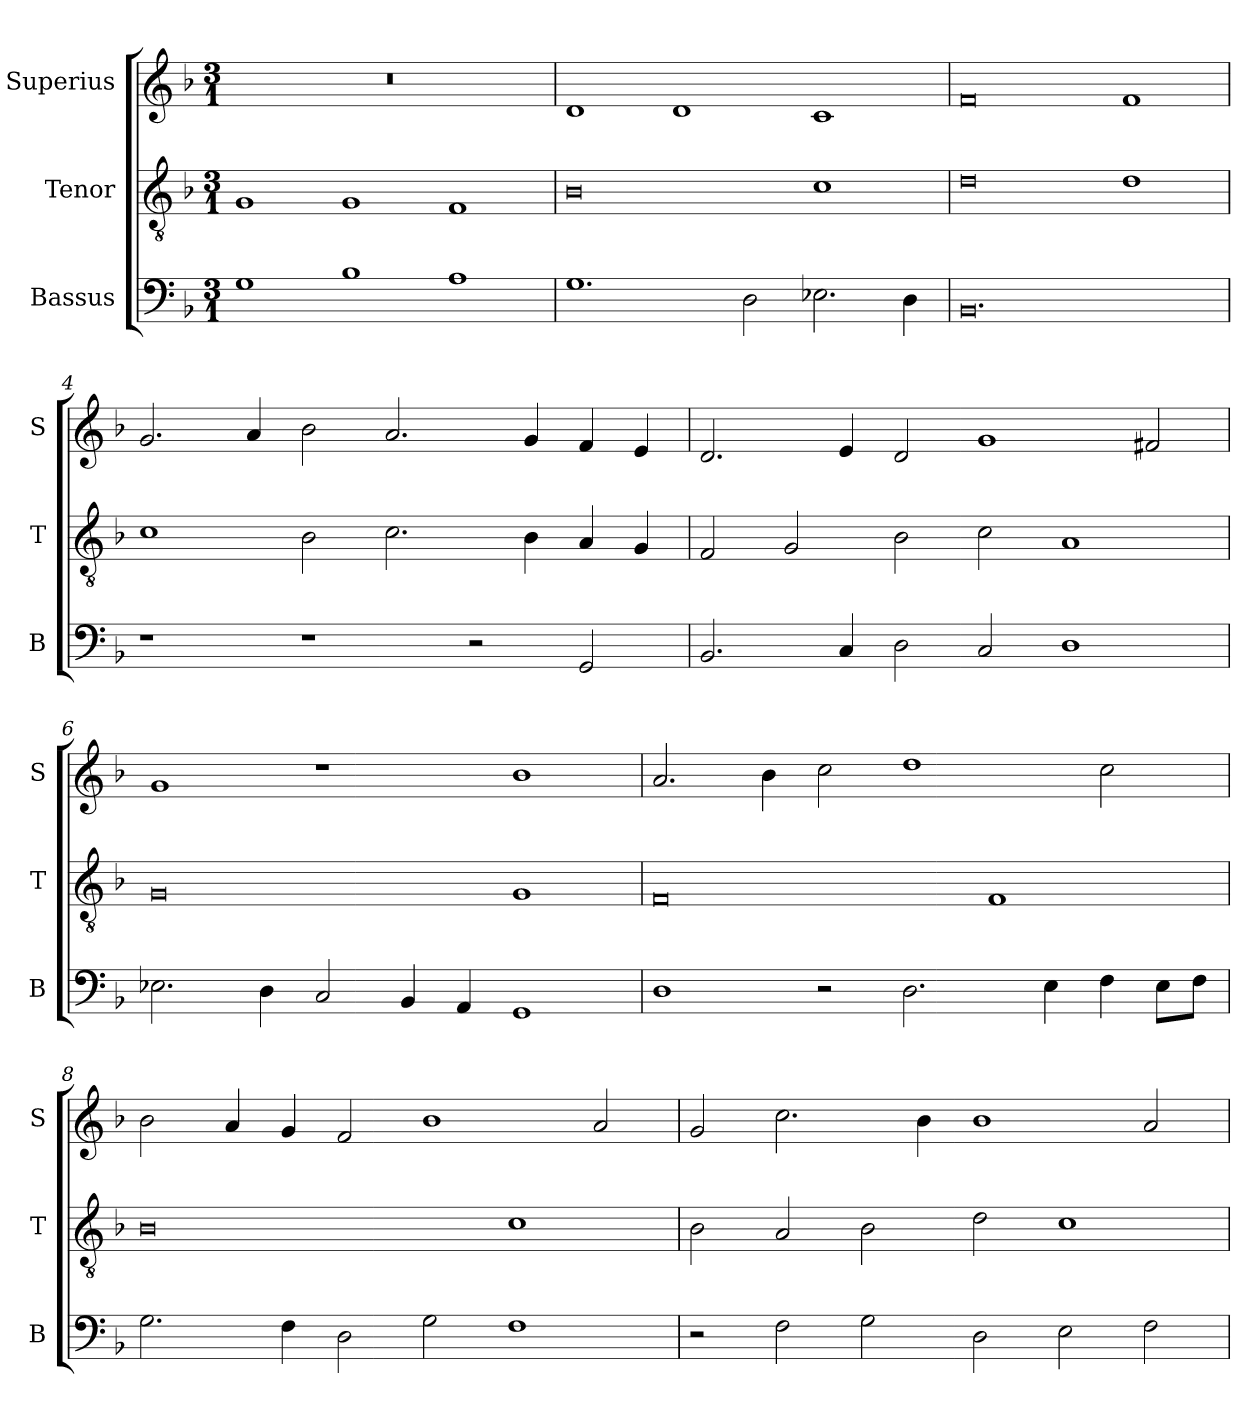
**kern	**kern	**kern
*part3	*part2	*part1
*staff3	*staff2	*staff1
*I"Bassus	*I"Tenor	*I"Superius
*I'B	*I'T	*I'S
*clefF4	*clefGv2	*clefG2
*k[b-]	*k[b-]	*k[b-]
*M3/1	*M3/1	*M3/1
=1	=1	=1
1G	1G	0.r
1B-	1G	.
1A	1F	.
=2	=2	=2
1.G	0B-	1d
.	.	1d
2D	.	.
2.E-X	1c	1c
4D	.	.
=3	=3	=3
0.BB-	0d	0f
.	1d	1f
=4	=4	=4
1r	1c	2.g
.	.	4a
1r	2B-	2b-
.	2.c	2.a
2r	.	.
.	4B-	4g
2GG	4A	4f
.	4G	4e
=5	=5	=5
2.BB-	2F	2.d
.	2G	.
4C	.	4e
2D	2B-	2d
2C	2c	1g
1D	1A	.
.	.	2f#X
=6	=6	=6
2.E-X	0G	1g
4D	.	.
2C	.	1r
4BB-	.	.
4AA	.	.
1GG	1G	1b-
=7	=7	=7
1D	0F	2.a
.	.	4b-
2r	.	2cc
2.D	.	1dd
.	1F	.
4E	.	.
4F	.	2cc
8EL	.	.
8FJ	.	.
=8	=8	=8
2.G	0B-	2b-
.	.	4a
4F	.	4g
2D	.	2f
2G	.	1b-
1F	1c	.
.	.	2a
=9	=9	=9
2r	2B-	2g
2F	2A	2.cc
2G	2B-	.
.	.	4b-
2D	2d	1b-
2E	1c	.
2F	.	2a
=	=	=
*-	*-	*-
